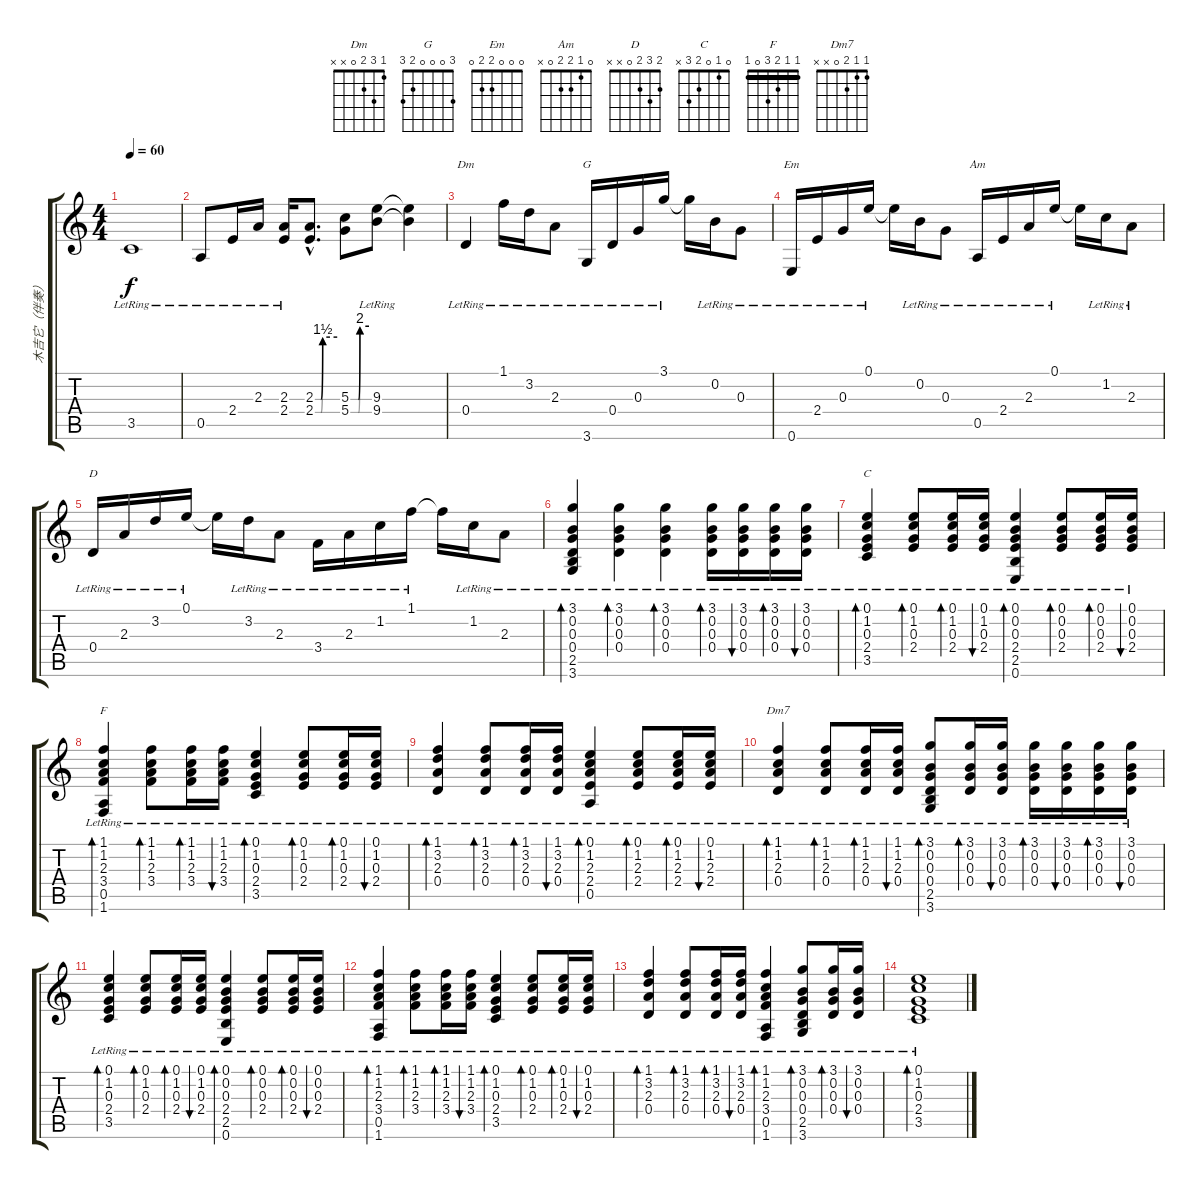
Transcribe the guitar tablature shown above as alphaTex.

\track ("木吉它（伴奏）" "木吉它（伴奏）") {instrument acousticguitarsteel}
\staff {score tabs}
\tuning (E4 B3 G3 D3 A2 E2) {hide}
\chord ("Dm" 1 3 2 0 x x)
\chord ("G" 3 0 0 0 2 3)
\chord ("Em" 0 0 0 2 2 0)
\chord ("Am" 0 1 2 2 0 x)
\chord ("D" 2 3 2 0 x x)
\chord ("C" 0 1 0 2 3 x)
\chord ("F" 1 1 2 3 0 1) {barre 1}
\chord ("Dm7" 1 1 2 0 x x)
\ts (4 4)
\tempo 60
\clef g2
\ks c
3.5{lr}.1{dy f} |
0.5{lr}.8 2.4{lr}.16 2.3{lr}.16 (2.3{lr} 2.4{lr}).16 (2.3{be (custom 0 0 15 0 20 6 60 6) hac} 2.4{be (custom 0 0 15 0 20 6 60 6) hac}).8{d} (5.3{be (custom 0 0 25 0 30 8 60 8)} 5.4{be (custom 0 0 25 0 30 8 60 8)}).8 (9.3{lr} 9.4{lr}).8 (9.3{t} 9.4{t}).4 |
0.4{lr}.4{ch "Dm"} 1.1{lr}.16 3.2{lr}.16 2.3{lr}.8 3.6{lr}.16{ch "G"} 0.4{lr}.16 0.3{lr}.16 3.1{lr}.16 3.1{t}.16 0.2{lr}.16 0.3{lr}.8 |
0.6{lr}.16{ch "Em"} 2.4{lr}.16 0.3{lr}.16 0.1{lr}.16 0.1{t}.16 0.2{lr}.16 0.3{lr}.8 0.5{lr}.16{ch "Am"} 2.4{lr}.16 2.3{lr}.16 0.1{lr}.16 0.1{t}.16 1.2{lr}.16 2.3{lr}.8 |
0.4{lr}.16{ch "D"} 2.3{lr}.16 3.2{lr}.16 0.1{lr}.16 0.1{t}.16 3.2{lr}.16 2.3{lr}.8 3.4{lr}.16 2.3{lr}.16 1.2{lr}.16 1.1{lr}.16 1.1{t}.16 1.2{lr}.16 2.3{lr}.8 |
(3.1{lr} 0.2{lr} 0.3{lr} 0.4{lr} 2.5{lr} 3.6{lr}).4{bd 60} (3.1{lr} 0.2{lr} 0.3{lr} 0.4{lr}).4{bd 60} (3.1{lr} 0.2{lr} 0.3{lr} 0.4{lr}).4{bd 60} (3.1{lr} 0.2{lr} 0.3{lr} 0.4{lr}).16{bd 60} (3.1{lr} 0.2{lr} 0.3{lr} 0.4{lr}).16{bu 60} (3.1{lr} 0.2{lr} 0.3{lr} 0.4{lr}).16{bd 60} (3.1{lr} 0.2{lr} 0.3{lr} 0.4{lr}).16{bu 60} |
(0.1{lr} 1.2{lr} 0.3{lr} 2.4{lr} 3.5{lr}).4{bd 60 ch "C"} (0.1{lr} 1.2{lr} 0.3{lr} 2.4{lr}).8{bd 60} (0.1{lr} 1.2{lr} 0.3{lr} 2.4{lr}).16{bd 60} (0.1{lr} 1.2{lr} 0.3{lr} 2.4{lr}).16{bu 60} (0.1{lr} 0.2{lr} 0.3{lr} 2.4{lr} 2.5{lr} 0.6{lr}).4{bd 60} (0.1{lr} 0.2{lr} 0.3{lr} 2.4{lr}).8{bd 60} (0.1{lr} 0.2{lr} 0.3{lr} 2.4{lr}).16{bd 60} (0.1{lr} 0.2{lr} 0.3{lr} 2.4{lr}).16{bu 60} |
(1.1{lr} 1.2{lr} 2.3{lr} 3.4{lr} 0.5{lr} 1.6{lr}).4{bd 60 ch "F"} (1.1{lr} 1.2{lr} 2.3{lr} 3.4{lr}).8{bd 60} (1.1{lr} 1.2{lr} 2.3{lr} 3.4{lr}).16{bd 60} (1.1{lr} 1.2{lr} 2.3{lr} 3.4{lr}).16{bu 60} (0.1{lr} 1.2{lr} 0.3{lr} 2.4{lr} 3.5{lr}).4{bd 60} (0.1{lr} 1.2{lr} 0.3{lr} 2.4{lr}).8{bd 60} (0.1{lr} 1.2{lr} 0.3{lr} 2.4{lr}).16{bd 60} (0.1{lr} 1.2{lr} 0.3{lr} 2.4{lr}).16{bu 60} |
(1.1{lr} 3.2{lr} 2.3{lr} 0.4{lr}).4{bd 60} (1.1{lr} 3.2{lr} 2.3{lr} 0.4{lr}).8{bd 60} (1.1{lr} 3.2{lr} 2.3{lr} 0.4{lr}).16{bd 60} (1.1{lr} 3.2{lr} 2.3{lr} 0.4{lr}).16{bu 60} (0.1{lr} 1.2{lr} 2.3{lr} 2.4{lr} 0.5{lr}).4{bd 60} (0.1{lr} 1.2{lr} 2.3{lr} 2.4{lr}).8{bd 60} (0.1{lr} 1.2{lr} 2.3{lr} 2.4{lr}).16{bd 60} (0.1{lr} 1.2{lr} 2.3{lr} 2.4{lr}).16{bu 60} |
(1.1{lr} 1.2{lr} 2.3{lr} 0.4{lr}).4{bd 60 ch "Dm7"} (1.1{lr} 1.2{lr} 2.3{lr} 0.4{lr}).8{bd 60} (1.1{lr} 1.2{lr} 2.3{lr} 0.4{lr}).16{bd 60} (1.1{lr} 1.2{lr} 2.3{lr} 0.4{lr}).16{bu 60} (3.1{lr} 0.2{lr} 0.3{lr} 0.4{lr} 2.5{lr} 3.6{lr}).8{bd 60} (3.1{lr} 0.2{lr} 0.3{lr} 0.4{lr}).16{bd 60} (3.1{lr} 0.2{lr} 0.3{lr} 0.4{lr}).16{bu 60} (3.1{lr} 0.2{lr} 0.3{lr} 0.4{lr}).16{bd 60} (3.1{lr} 0.2{lr} 0.3{lr} 0.4{lr}).16{bu 60} (3.1{lr} 0.2{lr} 0.3{lr} 0.4{lr}).16{bd 60} (3.1{lr} 0.2{lr} 0.3{lr} 0.4{lr}).16{bu 60} |
(0.1{lr} 1.2{lr} 0.3{lr} 2.4{lr} 3.5{lr}).4{bd 60} (0.1{lr} 1.2{lr} 0.3{lr} 2.4{lr}).8{bd 60} (0.1{lr} 1.2{lr} 0.3{lr} 2.4{lr}).16{bd 60} (0.1{lr} 1.2{lr} 0.3{lr} 2.4{lr}).16{bu 60} (0.1{lr} 0.2{lr} 0.3{lr} 2.4{lr} 2.5{lr} 0.6{lr}).4{bd 60} (0.1{lr} 0.2{lr} 0.3{lr} 2.4{lr}).8{bd 60} (0.1{lr} 0.2{lr} 0.3{lr} 2.4{lr}).16{bd 60} (0.1{lr} 0.2{lr} 0.3{lr} 2.4{lr}).16{bu 60} |
(1.1{lr} 1.2{lr} 2.3{lr} 3.4{lr} 0.5{lr} 1.6{lr}).4{bd 60} (1.1{lr} 1.2{lr} 2.3{lr} 3.4{lr}).8{bd 60} (1.1{lr} 1.2{lr} 2.3{lr} 3.4{lr}).16{bd 60} (1.1{lr} 1.2{lr} 2.3{lr} 3.4{lr}).16{bu 60} (0.1{lr} 1.2{lr} 0.3{lr} 2.4{lr} 3.5{lr}).4{bd 60} (0.1{lr} 1.2{lr} 0.3{lr} 2.4{lr}).8{bd 60} (0.1{lr} 1.2{lr} 0.3{lr} 2.4{lr}).16{bd 60} (0.1{lr} 1.2{lr} 0.3{lr} 2.4{lr}).16{bu 60} |
(1.1{lr} 3.2{lr} 2.3{lr} 0.4{lr}).4{bd 60} (1.1{lr} 3.2{lr} 2.3{lr} 0.4{lr}).8{bd 60} (1.1{lr} 3.2{lr} 2.3{lr} 0.4{lr}).16{bd 60} (1.1{lr} 3.2{lr} 2.3{lr} 0.4{lr}).16{bu 60} (1.1{lr} 1.2{lr} 2.3{lr} 3.4{lr} 0.5{lr} 1.6{lr}).4{bd 60} (3.1{lr} 0.2{lr} 0.3{lr} 0.4{lr} 2.5{lr} 3.6{lr}).8{bd 60} (3.1{lr} 0.2{lr} 0.3{lr} 0.4{lr}).16{bd 60} (3.1{lr} 0.2{lr} 0.3{lr} 0.4{lr}).16{bu 60} |
(0.1{lr} 1.2{lr} 0.3{lr} 2.4{lr} 3.5{lr}).1{bd 60}
